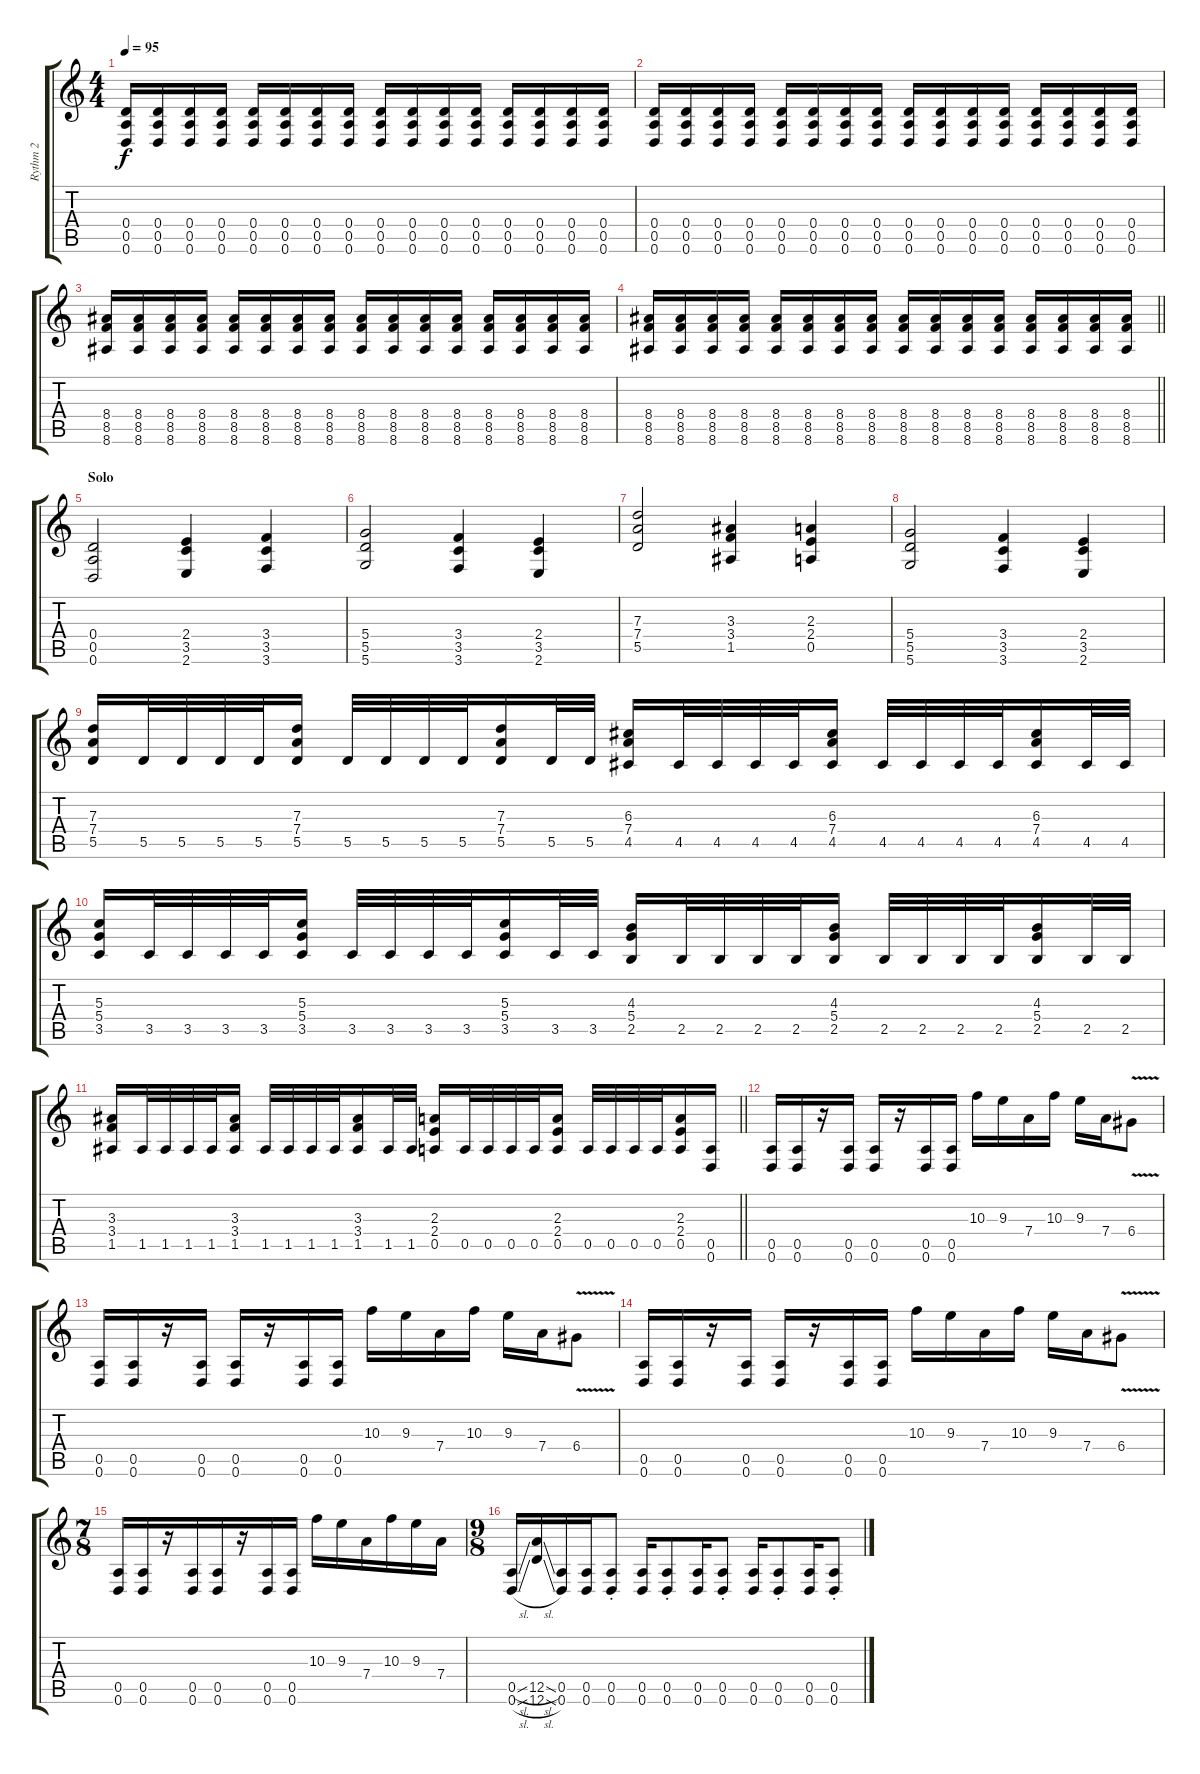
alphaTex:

\track ("Rythm 2" "Rythm 2") {instrument overdrivenguitar}
\staff {score tabs}
\tuning (E4 B3 G3 D3 A2 D2) {hide}
\ts (4 4)
\tempo 95
\clef g2
\ks c
(0.4 0.5 0.6).16{dy f} (0.4 0.5 0.6).16 (0.4 0.5 0.6).16 (0.4 0.5 0.6).16 (0.4 0.5 0.6).16 (0.4 0.5 0.6).16 (0.4 0.5 0.6).16 (0.4 0.5 0.6).16 (0.4 0.5 0.6).16 (0.4 0.5 0.6).16 (0.4 0.5 0.6).16 (0.4 0.5 0.6).16 (0.4 0.5 0.6).16 (0.4 0.5 0.6).16 (0.4 0.5 0.6).16 (0.4 0.5 0.6).16 |
(0.4 0.5 0.6).16 (0.4 0.5 0.6).16 (0.4 0.5 0.6).16 (0.4 0.5 0.6).16 (0.4 0.5 0.6).16 (0.4 0.5 0.6).16 (0.4 0.5 0.6).16 (0.4 0.5 0.6).16 (0.4 0.5 0.6).16 (0.4 0.5 0.6).16 (0.4 0.5 0.6).16 (0.4 0.5 0.6).16 (0.4 0.5 0.6).16 (0.4 0.5 0.6).16 (0.4 0.5 0.6).16 (0.4 0.5 0.6).16 |
(8.4 8.5 8.6).16 (8.4 8.5 8.6).16 (8.4 8.5 8.6).16 (8.4 8.5 8.6).16 (8.4 8.5 8.6).16 (8.4 8.5 8.6).16 (8.4 8.5 8.6).16 (8.4 8.5 8.6).16 (8.4 8.5 8.6).16 (8.4 8.5 8.6).16 (8.4 8.5 8.6).16 (8.4 8.5 8.6).16 (8.4 8.5 8.6).16 (8.4 8.5 8.6).16 (8.4 8.5 8.6).16 (8.4 8.5 8.6).16 |
\barLineRight lightlight
(8.4 8.5 8.6).16 (8.4 8.5 8.6).16 (8.4 8.5 8.6).16 (8.4 8.5 8.6).16 (8.4 8.5 8.6).16 (8.4 8.5 8.6).16 (8.4 8.5 8.6).16 (8.4 8.5 8.6).16 (8.4 8.5 8.6).16 (8.4 8.5 8.6).16 (8.4 8.5 8.6).16 (8.4 8.5 8.6).16 (8.4 8.5 8.6).16 (8.4 8.5 8.6).16 (8.4 8.5 8.6).16 (8.4 8.5 8.6).16 |
\section ("" "Solo")
(0.4 0.5 0.6).2 (2.4 3.5 2.6).4 (3.4 3.5 3.6).4 |
(5.4 5.5 5.6).2 (3.4 3.5 3.6).4 (2.4 3.5 2.6).4 |
(7.3 7.4 5.5).2 (3.3 3.4 1.5).4 (2.3 2.4 0.5).4 |
(5.4 5.5 5.6).2 (3.4 3.5 3.6).4 (2.4 3.5 2.6).4 |
(7.3 7.4 5.5).16 5.5.32 5.5.32 5.5.32 5.5.32 (7.3 7.4 5.5).16 5.5.32 5.5.32 5.5.32 5.5.32 (7.3 7.4 5.5).16 5.5.32 5.5.32 (6.3 7.4 4.5).16 4.5.32 4.5.32 4.5.32 4.5.32 (6.3 7.4 4.5).16 4.5.32 4.5.32 4.5.32 4.5.32 (6.3 7.4 4.5).16 4.5.32 4.5.32 |
(5.3 5.4 3.5).16 3.5.32 3.5.32 3.5.32 3.5.32 (5.3 5.4 3.5).16 3.5.32 3.5.32 3.5.32 3.5.32 (5.3 5.4 3.5).16 3.5.32 3.5.32 (4.3 5.4 2.5).16 2.5.32 2.5.32 2.5.32 2.5.32 (4.3 5.4 2.5).16 2.5.32 2.5.32 2.5.32 2.5.32 (4.3 5.4 2.5).16 2.5.32 2.5.32 |
\barLineRight lightlight
(3.3 3.4 1.5).16 1.5.32 1.5.32 1.5.32 1.5.32 (3.3 3.4 1.5).16 1.5.32 1.5.32 1.5.32 1.5.32 (3.3 3.4 1.5).16 1.5.32 1.5.32 (2.3 2.4 0.5).16 0.5.32 0.5.32 0.5.32 0.5.32 (2.3 2.4 0.5).16 0.5.32 0.5.32 0.5.32 0.5.32 (2.3 2.4 0.5).16 (0.5 0.6).16 |
(0.5 0.6).16 (0.5 0.6).16 r.16 (0.5 0.6).16 (0.5 0.6).16 r.16 (0.5 0.6).16 (0.5 0.6).16 10.3.16 9.3.16 7.4.16 10.3.16 9.3.16 7.4.16 6.4{v}.8 |
(0.5 0.6).16 (0.5 0.6).16 r.16 (0.5 0.6).16 (0.5 0.6).16 r.16 (0.5 0.6).16 (0.5 0.6).16 10.3.16 9.3.16 7.4.16 10.3.16 9.3.16 7.4.16 6.4{v}.8 |
(0.5 0.6).16 (0.5 0.6).16 r.16 (0.5 0.6).16 (0.5 0.6).16 r.16 (0.5 0.6).16 (0.5 0.6).16 10.3.16 9.3.16 7.4.16 10.3.16 9.3.16 7.4.16 6.4{v}.8 |
\ts (7 8)
(0.5 0.6).16 (0.5 0.6).16 r.16 (0.5 0.6).16 (0.5 0.6).16 r.16 (0.5 0.6).16 (0.5 0.6).16 10.3.16 9.3.16 7.4.16 10.3.16 9.3.16 7.4.16 |
\ts (9 8)
(0.5{sl} 0.6{sl}).16 (12.5{sl} 12.6{sl}).16 (0.5 0.6).16 (0.5 0.6).16 (0.5{st} 0.6{st}).8 (0.5 0.6).16 (0.5{st} 0.6{st}).8 (0.5 0.6).16 (0.5{st} 0.6{st}).8 (0.5 0.6).16 (0.5{st} 0.6{st}).8 (0.5 0.6).16 (0.5{st} 0.6{st}).8
